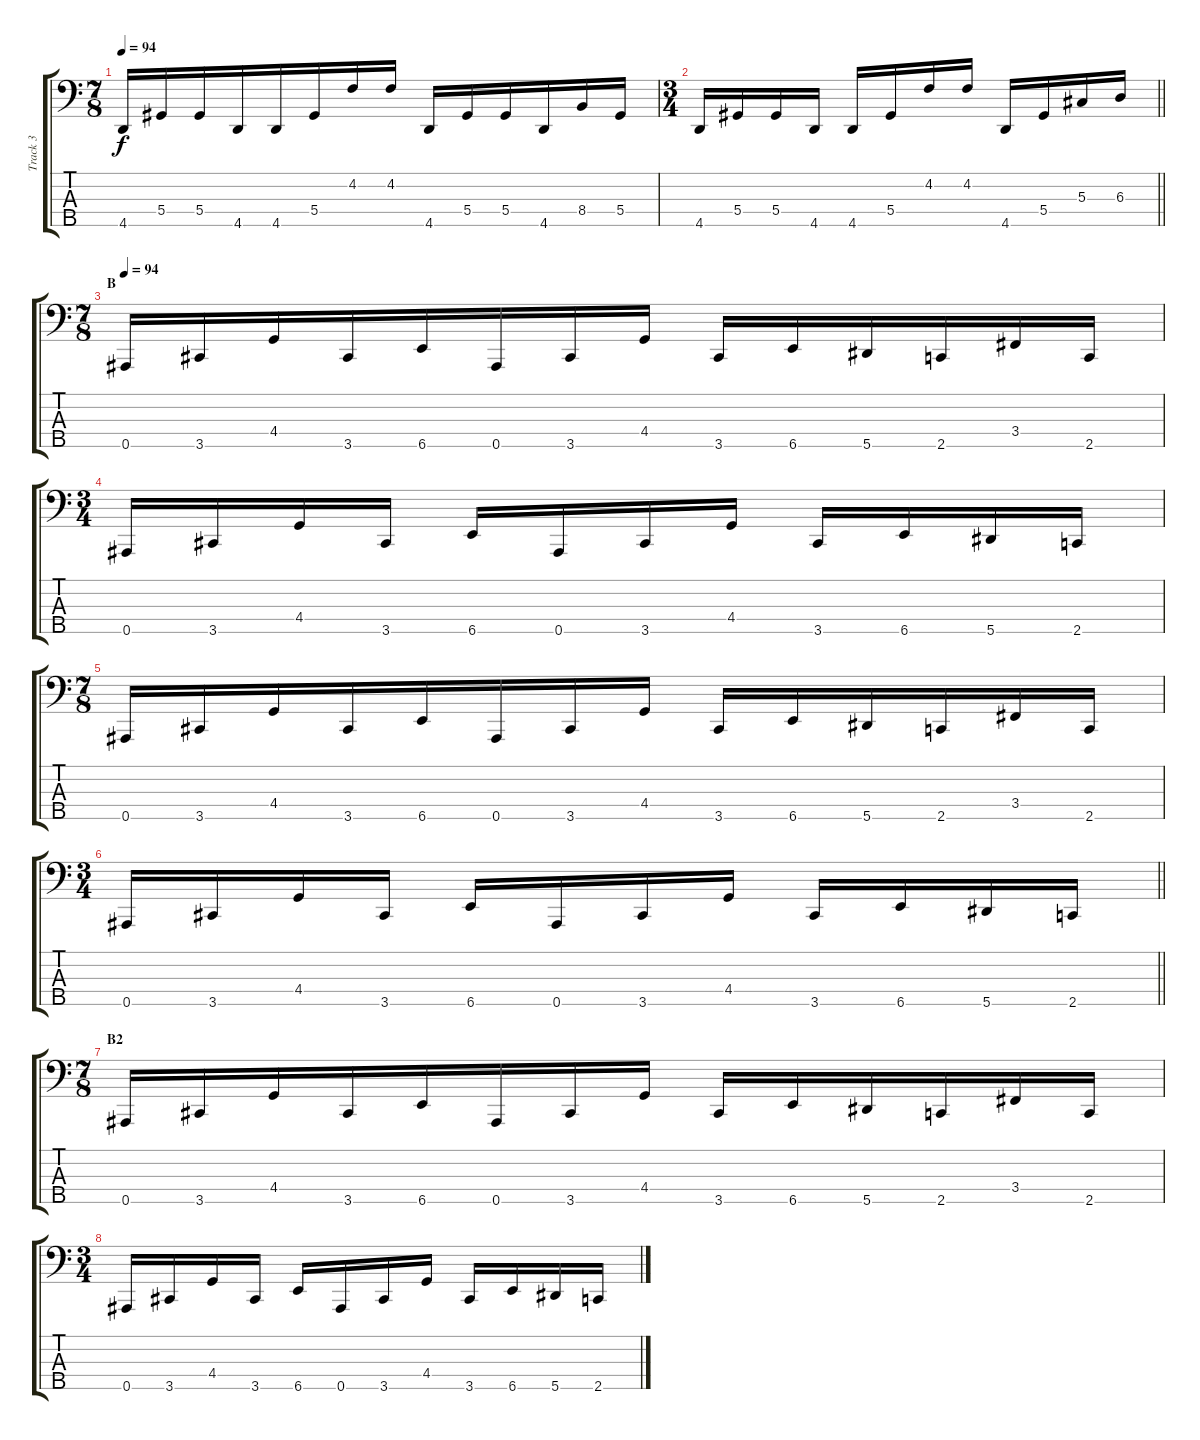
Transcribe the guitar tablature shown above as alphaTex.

\track ("Track 3" "Track 3") {instrument electricbassfinger}
\staff {score tabs}
\tuning (Gb2 Db2 Ab1 Eb1 Bb0) {hide}
\ts (7 8)
\tempo 94
\clef f4
\ks c
4.5.16{dy f} 5.4.16 5.4.16 4.5.16 4.5.16 5.4.16 4.2.16 4.2.16 4.5.16 5.4.16 5.4.16 4.5.16 8.4.16 5.4.16 |
\ts (3 4)
\barLineRight lightlight
4.5.16 5.4.16 5.4.16 4.5.16 4.5.16 5.4.16 4.2.16 4.2.16 4.5.16 5.4.16 5.3.16 6.3.16 |
\ts (7 8)
\section ("" "B")
\tempo 94
0.5.16 3.5.16 4.4.16 3.5.16 6.5.16 0.5.16 3.5.16 4.4.16 3.5.16 6.5.16 5.5.16 2.5.16 3.4.16 2.5.16 |
\ts (3 4)
0.5.16 3.5.16 4.4.16 3.5.16 6.5.16 0.5.16 3.5.16 4.4.16 3.5.16 6.5.16 5.5.16 2.5.16 |
\ts (7 8)
0.5.16 3.5.16 4.4.16 3.5.16 6.5.16 0.5.16 3.5.16 4.4.16 3.5.16 6.5.16 5.5.16 2.5.16 3.4.16 2.5.16 |
\ts (3 4)
\barLineRight lightlight
0.5.16 3.5.16 4.4.16 3.5.16 6.5.16 0.5.16 3.5.16 4.4.16 3.5.16 6.5.16 5.5.16 2.5.16 |
\ts (7 8)
\section ("" "B2")
0.5.16 3.5.16 4.4.16 3.5.16 6.5.16 0.5.16 3.5.16 4.4.16 3.5.16 6.5.16 5.5.16 2.5.16 3.4.16 2.5.16 |
\ts (3 4)
0.5.16 3.5.16 4.4.16 3.5.16 6.5.16 0.5.16 3.5.16 4.4.16 3.5.16 6.5.16 5.5.16 2.5.16
